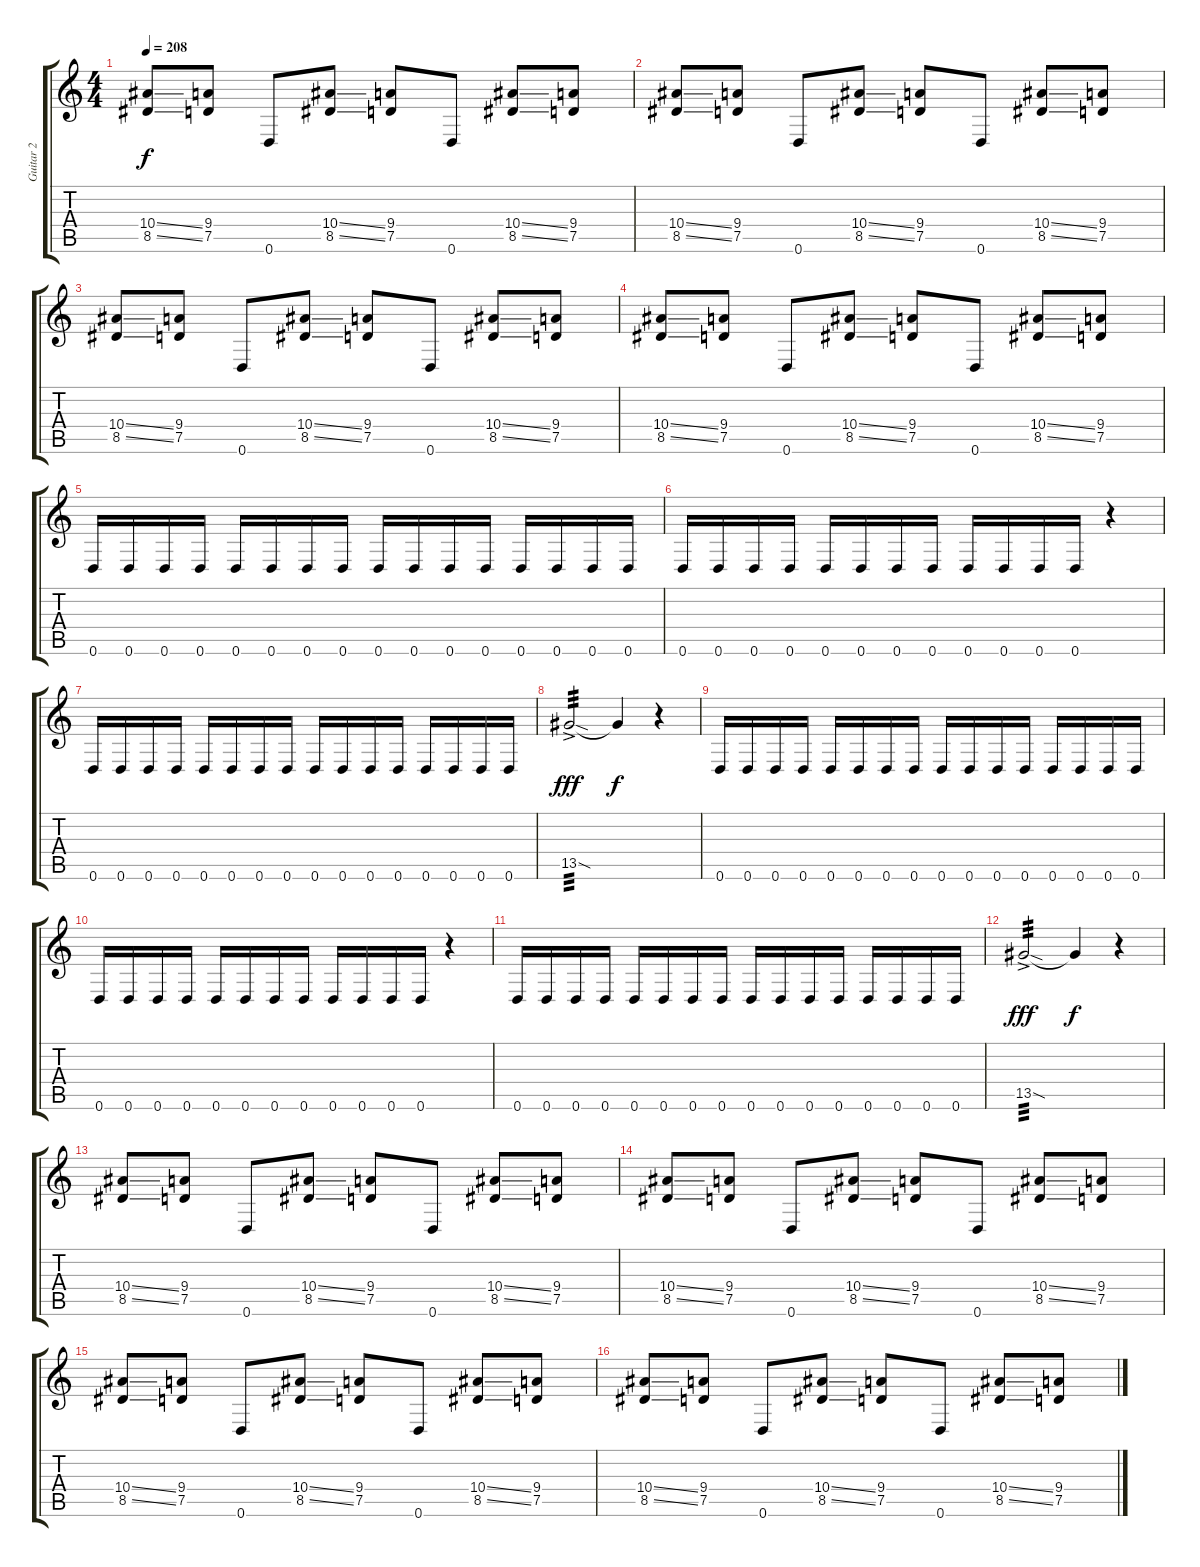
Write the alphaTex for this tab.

\track ("Guitar 2" "Guitar 2") {instrument distortionguitar}
\staff {score tabs}
\tuning (D4 A3 F3 C3 G2 D2) {hide}
\ts (4 4)
\tempo 208
\clef g2
\ks c
(10.4{ss} 8.5{ss}).8{dy f} (9.4 7.5).8 0.6.8 (10.4{ss} 8.5{ss}).8 (9.4 7.5).8 0.6.8 (10.4{ss} 8.5{ss}).8 (9.4 7.5).8 |
(10.4{ss} 8.5{ss}).8 (9.4 7.5).8 0.6.8 (10.4{ss} 8.5{ss}).8 (9.4 7.5).8 0.6.8 (10.4{ss} 8.5{ss}).8 (9.4 7.5).8 |
(10.4{ss} 8.5{ss}).8 (9.4 7.5).8 0.6.8 (10.4{ss} 8.5{ss}).8 (9.4 7.5).8 0.6.8 (10.4{ss} 8.5{ss}).8 (9.4 7.5).8 |
(10.4{ss} 8.5{ss}).8 (9.4 7.5).8 0.6.8 (10.4{ss} 8.5{ss}).8 (9.4 7.5).8 0.6.8 (10.4{ss} 8.5{ss}).8 (9.4 7.5).8 |
0.6.16 0.6.16 0.6.16 0.6.16 0.6.16 0.6.16 0.6.16 0.6.16 0.6.16 0.6.16 0.6.16 0.6.16 0.6.16 0.6.16 0.6.16 0.6.16 |
0.6.16 0.6.16 0.6.16 0.6.16 0.6.16 0.6.16 0.6.16 0.6.16 0.6.16 0.6.16 0.6.16 0.6.16 r.4 |
0.6.16 0.6.16 0.6.16 0.6.16 0.6.16 0.6.16 0.6.16 0.6.16 0.6.16 0.6.16 0.6.16 0.6.16 0.6.16 0.6.16 0.6.16 0.6.16 |
13.5{sod ac}.2{tp 3 dy fff} 13.5{t}.4{dy f} r.4 |
0.6.16 0.6.16 0.6.16 0.6.16 0.6.16 0.6.16 0.6.16 0.6.16 0.6.16 0.6.16 0.6.16 0.6.16 0.6.16 0.6.16 0.6.16 0.6.16 |
0.6.16 0.6.16 0.6.16 0.6.16 0.6.16 0.6.16 0.6.16 0.6.16 0.6.16 0.6.16 0.6.16 0.6.16 r.4 |
0.6.16 0.6.16 0.6.16 0.6.16 0.6.16 0.6.16 0.6.16 0.6.16 0.6.16 0.6.16 0.6.16 0.6.16 0.6.16 0.6.16 0.6.16 0.6.16 |
13.5{sod ac}.2{tp 3 dy fff} 13.5{t}.4{dy f} r.4 |
(10.4{ss} 8.5{ss}).8 (9.4 7.5).8 0.6.8 (10.4{ss} 8.5{ss}).8 (9.4 7.5).8 0.6.8 (10.4{ss} 8.5{ss}).8 (9.4 7.5).8 |
(10.4{ss} 8.5{ss}).8 (9.4 7.5).8 0.6.8 (10.4{ss} 8.5{ss}).8 (9.4 7.5).8 0.6.8 (10.4{ss} 8.5{ss}).8 (9.4 7.5).8 |
(10.4{ss} 8.5{ss}).8 (9.4 7.5).8 0.6.8 (10.4{ss} 8.5{ss}).8 (9.4 7.5).8 0.6.8 (10.4{ss} 8.5{ss}).8 (9.4 7.5).8 |
(10.4{ss} 8.5{ss}).8 (9.4 7.5).8 0.6.8 (10.4{ss} 8.5{ss}).8 (9.4 7.5).8 0.6.8 (10.4{ss} 8.5{ss}).8 (9.4 7.5).8
